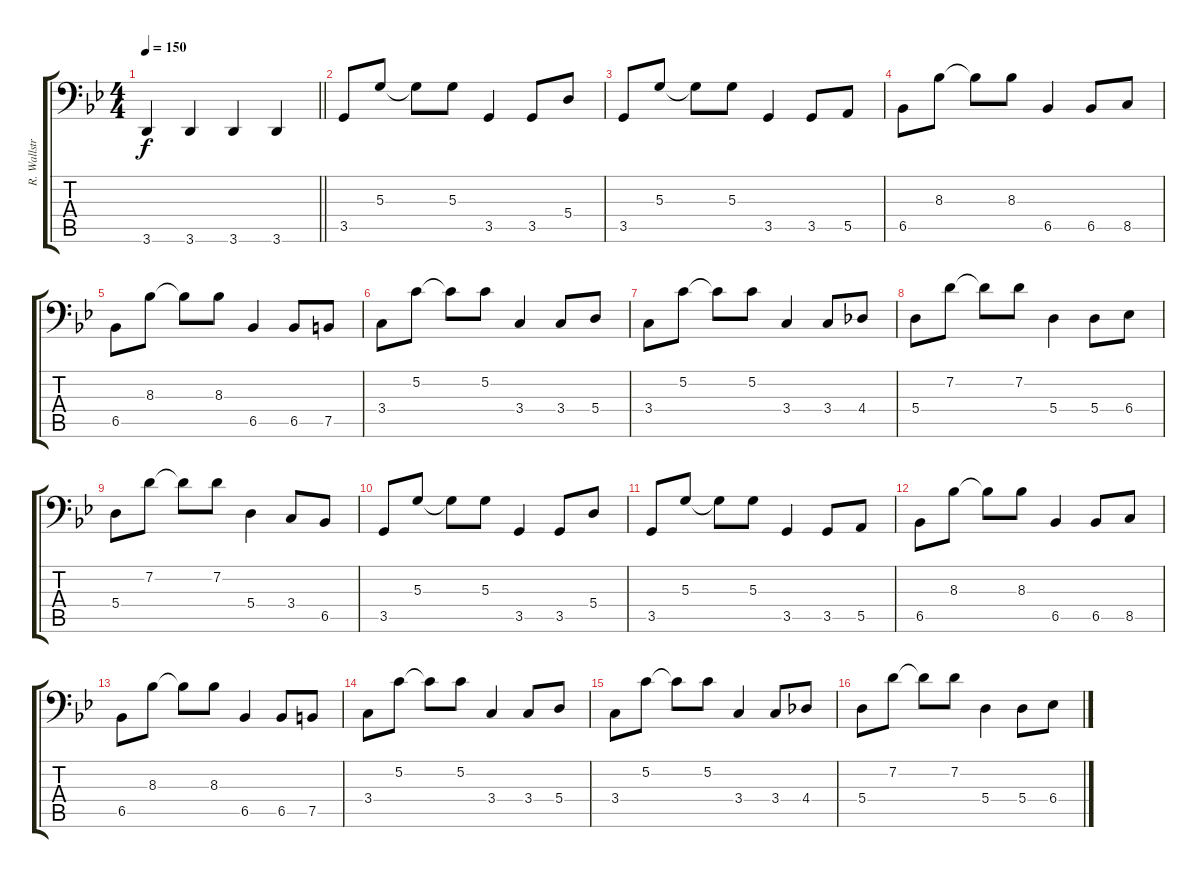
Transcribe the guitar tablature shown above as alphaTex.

\track ("R. Wallström (Bass)" "R. Wallstr") {instrument electricbassfinger}
\staff {score tabs}
\tuning (C3 G2 D2 A1 E1 B0) {hide}
\ts (4 4)
\tempo 150
\clef f4
\barLineRight lightlight
\ks gminor
3.6.4{dy f} 3.6.4 3.6.4 3.6.4 |
3.5.8 5.3.8 5.3{t}.8 5.3.8 3.5.4 3.5.8 5.4.8 |
3.5.8 5.3.8 5.3{t}.8 5.3.8 3.5.4 3.5.8 5.5.8 |
6.5.8 8.3.8 8.3{t}.8 8.3.8 6.5.4 6.5.8 8.5.8 |
6.5.8 8.3.8 8.3{t}.8 8.3.8 6.5.4 6.5.8 7.5.8 |
3.4.8 5.2.8 5.2{t}.8 5.2.8 3.4.4 3.4.8 5.4.8 |
3.4.8 5.2.8 5.2{t}.8 5.2.8 3.4.4 3.4.8 4.4.8 |
5.4.8 7.2.8 7.2{t}.8 7.2.8 5.4.4 5.4.8 6.4.8 |
5.4.8 7.2.8 7.2{t}.8 7.2.8 5.4.4 3.4.8 6.5.8 |
3.5.8 5.3.8 5.3{t}.8 5.3.8 3.5.4 3.5.8 5.4.8 |
3.5.8 5.3.8 5.3{t}.8 5.3.8 3.5.4 3.5.8 5.5.8 |
6.5.8 8.3.8 8.3{t}.8 8.3.8 6.5.4 6.5.8 8.5.8 |
6.5.8 8.3.8 8.3{t}.8 8.3.8 6.5.4 6.5.8 7.5.8 |
3.4.8 5.2.8 5.2{t}.8 5.2.8 3.4.4 3.4.8 5.4.8 |
3.4.8 5.2.8 5.2{t}.8 5.2.8 3.4.4 3.4.8 4.4.8 |
5.4.8 7.2.8 7.2{t}.8 7.2.8 5.4.4 5.4.8 6.4.8
